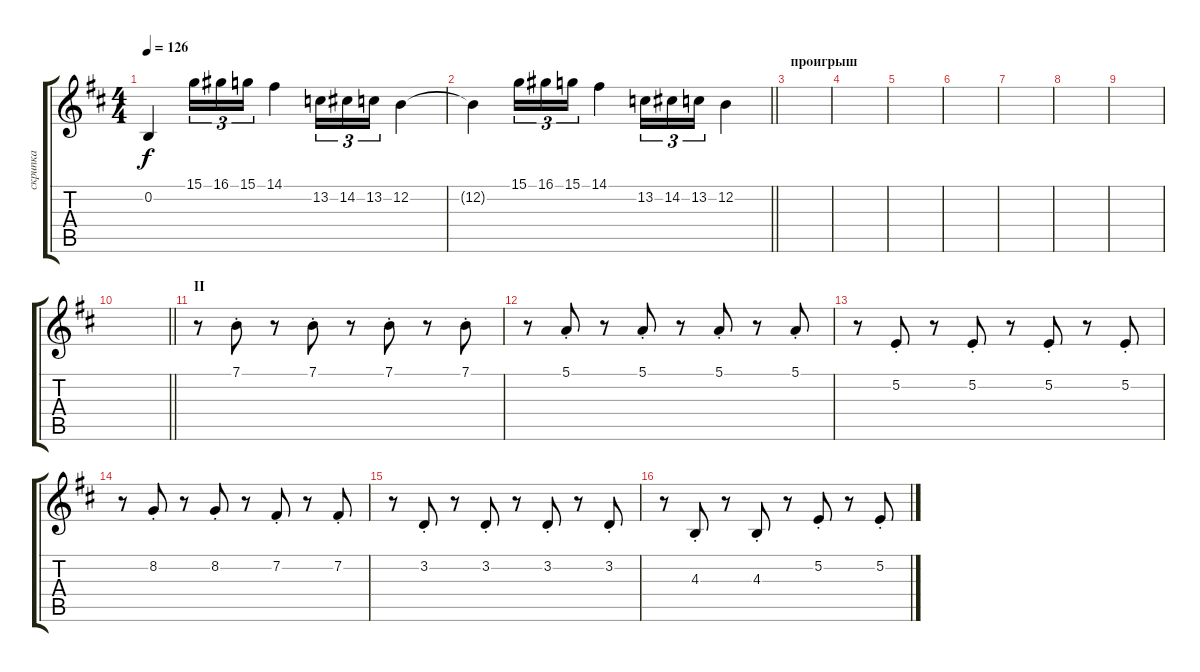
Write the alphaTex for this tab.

\track ("скрипка" "скрипка") {instrument violin}
\staff {score tabs}
\tuning (E4 B3 G3 D3 A2 E2) {hide}
\ts (4 4)
\tempo 126
\clef g2
\ks d
0.2.4{dy f} 15.1.16{tu (3 2)} 16.1.16{tu (3 2)} 15.1.16{tu (3 2)} 14.1.4 13.2.16{tu (3 2)} 14.2.16{tu (3 2)} 13.2.16{tu (3 2)} 12.2.4 |
\barLineRight lightlight
12.2{t}.4 15.1.16{tu (3 2)} 16.1.16{tu (3 2)} 15.1.16{tu (3 2)} 14.1.4 13.2.16{tu (3 2)} 14.2.16{tu (3 2)} 13.2.16{tu (3 2)} 12.2.4 |
\section ("" "проигрыш")
|
|
|
|
|
|
|
\barLineRight lightlight
|
\section ("" "II")
r.8 7.1{st}.8 r.8 7.1{st}.8 r.8 7.1{st}.8 r.8 7.1{st}.8 |
r.8 5.1{st}.8 r.8 5.1{st}.8 r.8 5.1{st}.8 r.8 5.1{st}.8 |
r.8 5.2{st}.8 r.8 5.2{st}.8 r.8 5.2{st}.8 r.8 5.2{st}.8 |
r.8 8.2{st}.8 r.8 8.2{st}.8 r.8 7.2{st}.8 r.8 7.2{st}.8 |
r.8 3.2{st}.8 r.8 3.2{st}.8 r.8 3.2{st}.8 r.8 3.2{st}.8 |
r.8 4.3{st}.8 r.8 4.3{st}.8 r.8 5.2{st}.8 r.8 5.2{st}.8
